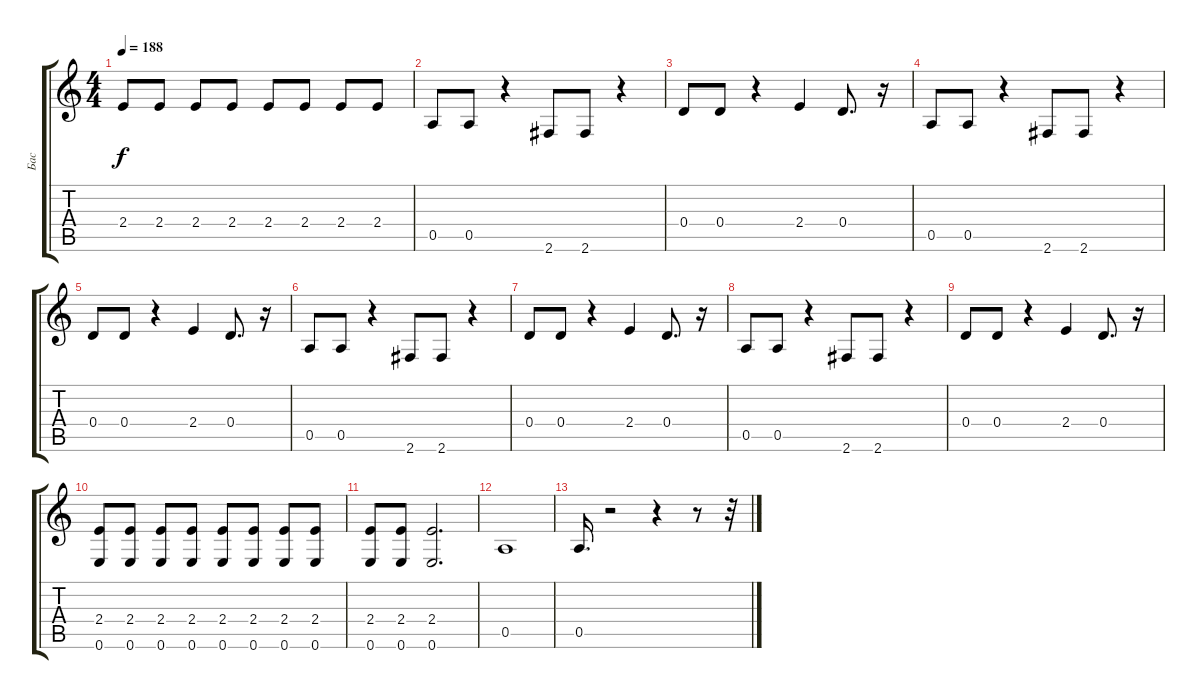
\track ("Бас" "Бас") {instrument electricbassfinger}
\staff {score tabs}
\tuning (E4 B3 G3 D3 A2 E2) {hide}
\ts (4 4)
\tempo 188
\clef g2
\ks c
2.4.8{dy f} 2.4.8 2.4.8 2.4.8 2.4.8 2.4.8 2.4.8 2.4.8 |
0.5.8 0.5.8 r.4 2.6.8 2.6.8 r.4 |
0.4.8 0.4.8 r.4 2.4.4 0.4.8{d} r.16 |
0.5.8 0.5.8 r.4 2.6.8 2.6.8 r.4 |
0.4.8 0.4.8 r.4 2.4.4 0.4.8{d} r.16 |
0.5.8 0.5.8 r.4 2.6.8 2.6.8 r.4 |
0.4.8 0.4.8 r.4 2.4.4 0.4.8{d} r.16 |
0.5.8 0.5.8 r.4 2.6.8 2.6.8 r.4 |
0.4.8 0.4.8 r.4 2.4.4 0.4.8{d} r.16 |
(2.4 0.6).8 (2.4 0.6).8 (2.4 0.6).8 (2.4 0.6).8 (2.4 0.6).8 (2.4 0.6).8 (2.4 0.6).8 (2.4 0.6).8 |
(2.4 0.6).8 (2.4 0.6).8 (2.4 0.6).2{d} |
0.5.1 |
0.5.16{d} r.2 r.4 r.8 r.32
